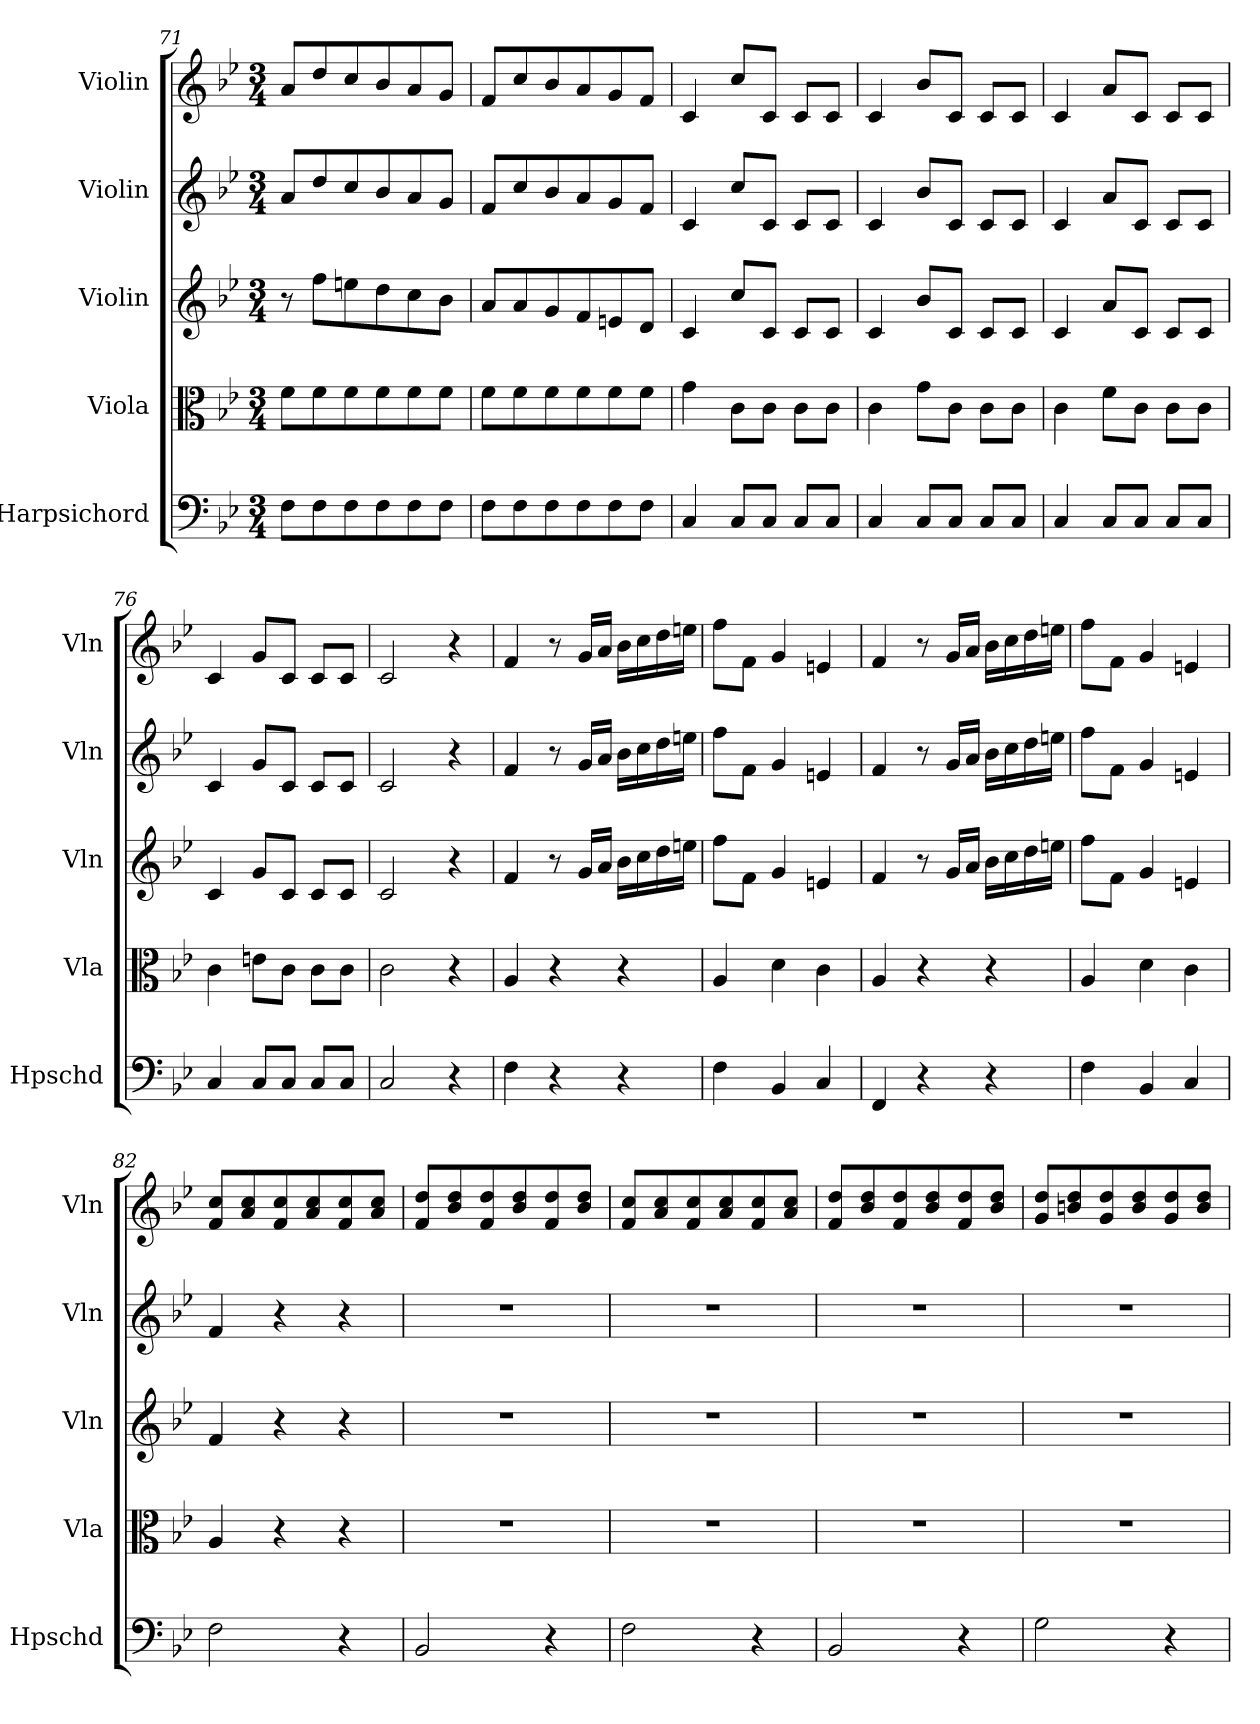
**kern	**kern	**kern	**kern	**kern
*part5	*part4	*part3	*part2	*part1
*staff5	*staff4	*staff3	*staff2	*staff1
*I"Harpsichord	*I"Viola	*I"Violin	*I"Violin	*I"Violin
*I'Hpschd	*I'Vla	*I'Vln	*I'Vln	*I'Vln
*clefF4	*clefC3	*clefG2	*clefG2	*clefG2
*k[b-e-]	*k[b-e-]	*k[b-e-]	*k[b-e-]	*k[b-e-]
*B-:	*B-:	*B-:	*B-:	*B-:
*M3/4	*M3/4	*M3/4	*M3/4	*M3/4
=71	=71	=71	=71	=71
8F\L	8f\L	8r	8a/L	8a/L
8F\	8f\	8ff\L	8dd/	8dd/
8F\	8f\	8een\	8cc/	8cc/
8F\	8f\	8dd\	8b-/	8b-/
8F\	8f\	8cc\	8a/	8a/
8F\J	8f\J	8b-\J	8g/J	8g/J
=72	=72	=72	=72	=72
8F\L	8f\L	8a/L	8f/L	8f/L
8F\	8f\	8a/	8cc/	8cc/
8F\	8f\	8g/	8b-/	8b-/
8F\	8f\	8f/	8a/	8a/
8F\	8f\	8en/	8g/	8g/
8F\J	8f\J	8d/J	8f/J	8f/J
=73	=73	=73	=73	=73
4C/	4g\	4c/	4c/	4c/
8C/L	8c\L	8cc/L	8cc/L	8cc/L
8C/J	8c\J	8c/J	8c/J	8c/J
8C/L	8c\L	8c/L	8c/L	8c/L
8C/J	8c\J	8c/J	8c/J	8c/J
=74	=74	=74	=74	=74
4C/	4c\	4c/	4c/	4c/
8C/L	8g\L	8b-/L	8b-/L	8b-/L
8C/J	8c\J	8c/J	8c/J	8c/J
8C/L	8c\L	8c/L	8c/L	8c/L
8C/J	8c\J	8c/J	8c/J	8c/J
=75	=75	=75	=75	=75
4C/	4c\	4c/	4c/	4c/
8C/L	8f\L	8a/L	8a/L	8a/L
8C/J	8c\J	8c/J	8c/J	8c/J
8C/L	8c\L	8c/L	8c/L	8c/L
8C/J	8c\J	8c/J	8c/J	8c/J
=76	=76	=76	=76	=76
4C/	4c\	4c/	4c/	4c/
8C/L	8en\L	8g/L	8g/L	8g/L
8C/J	8c\J	8c/J	8c/J	8c/J
8C/L	8c\L	8c/L	8c/L	8c/L
8C/J	8c\J	8c/J	8c/J	8c/J
=77	=77	=77	=77	=77
2C/	2c\	2c/	2c/	2c/
4r	4r	4r	4r	4r
=78	=78	=78	=78	=78
4F\	4A/	4f/	4f/	4f/
4r	4r	8r	8r	8r
.	.	16g/LL	16g/LL	16g/LL
.	.	16a/JJ	16a/JJ	16a/JJ
4r	4r	16b-\LL	16b-\LL	16b-\LL
.	.	16cc\	16cc\	16cc\
.	.	16dd\	16dd\	16dd\
.	.	16een\JJ	16een\JJ	16een\JJ
=79	=79	=79	=79	=79
4F\	4A/	8ff\L	8ff\L	8ff\L
.	.	8f\J	8f\J	8f\J
4BB-/	4d\	4g/	4g/	4g/
4C/	4c\	4en/	4en/	4en/
=80	=80	=80	=80	=80
4FF/	4A/	4f/	4f/	4f/
4r	4r	8r	8r	8r
.	.	16g/LL	16g/LL	16g/LL
.	.	16a/JJ	16a/JJ	16a/JJ
4r	4r	16b-\LL	16b-\LL	16b-\LL
.	.	16cc\	16cc\	16cc\
.	.	16dd\	16dd\	16dd\
.	.	16een\JJ	16een\JJ	16een\JJ
=81	=81	=81	=81	=81
4F\	4A/	8ff\L	8ff\L	8ff\L
.	.	8f\J	8f\J	8f\J
4BB-/	4d\	4g/	4g/	4g/
4C/	4c\	4en/	4en/	4en/
=82	=82	=82	=82	=82
2F\	4A/	4f/	4f/	8f/ 8cc/L
.	.	.	.	8a/ 8cc/
.	4r	4r	4r	8f/ 8cc/
.	.	.	.	8a/ 8cc/
4r	4r	4r	4r	8f/ 8cc/
.	.	.	.	8a/ 8cc/J
=83	=83	=83	=83	=83
2BB-/	2.r	2.r	2.r	8f/ 8dd/L
.	.	.	.	8b-/ 8dd/
.	.	.	.	8f/ 8dd/
.	.	.	.	8b-/ 8dd/
4r	.	.	.	8f/ 8dd/
.	.	.	.	8b-/ 8dd/J
=84	=84	=84	=84	=84
2F\	2.r	2.r	2.r	8f/ 8cc/L
.	.	.	.	8a/ 8cc/
.	.	.	.	8f/ 8cc/
.	.	.	.	8a/ 8cc/
4r	.	.	.	8f/ 8cc/
.	.	.	.	8a/ 8cc/J
=85	=85	=85	=85	=85
2BB-/	2.r	2.r	2.r	8f/ 8dd/L
.	.	.	.	8b-/ 8dd/
.	.	.	.	8f/ 8dd/
.	.	.	.	8b-/ 8dd/
4r	.	.	.	8f/ 8dd/
.	.	.	.	8b-/ 8dd/J
=86	=86	=86	=86	=86
2G\	2.r	2.r	2.r	8g/ 8dd/L
.	.	.	.	8bn/ 8dd/
.	.	.	.	8g/ 8dd/
.	.	.	.	8b/ 8dd/
4r	.	.	.	8g/ 8dd/
.	.	.	.	8b/ 8dd/J
=	=	=	=	=
*-	*-	*-	*-	*-
